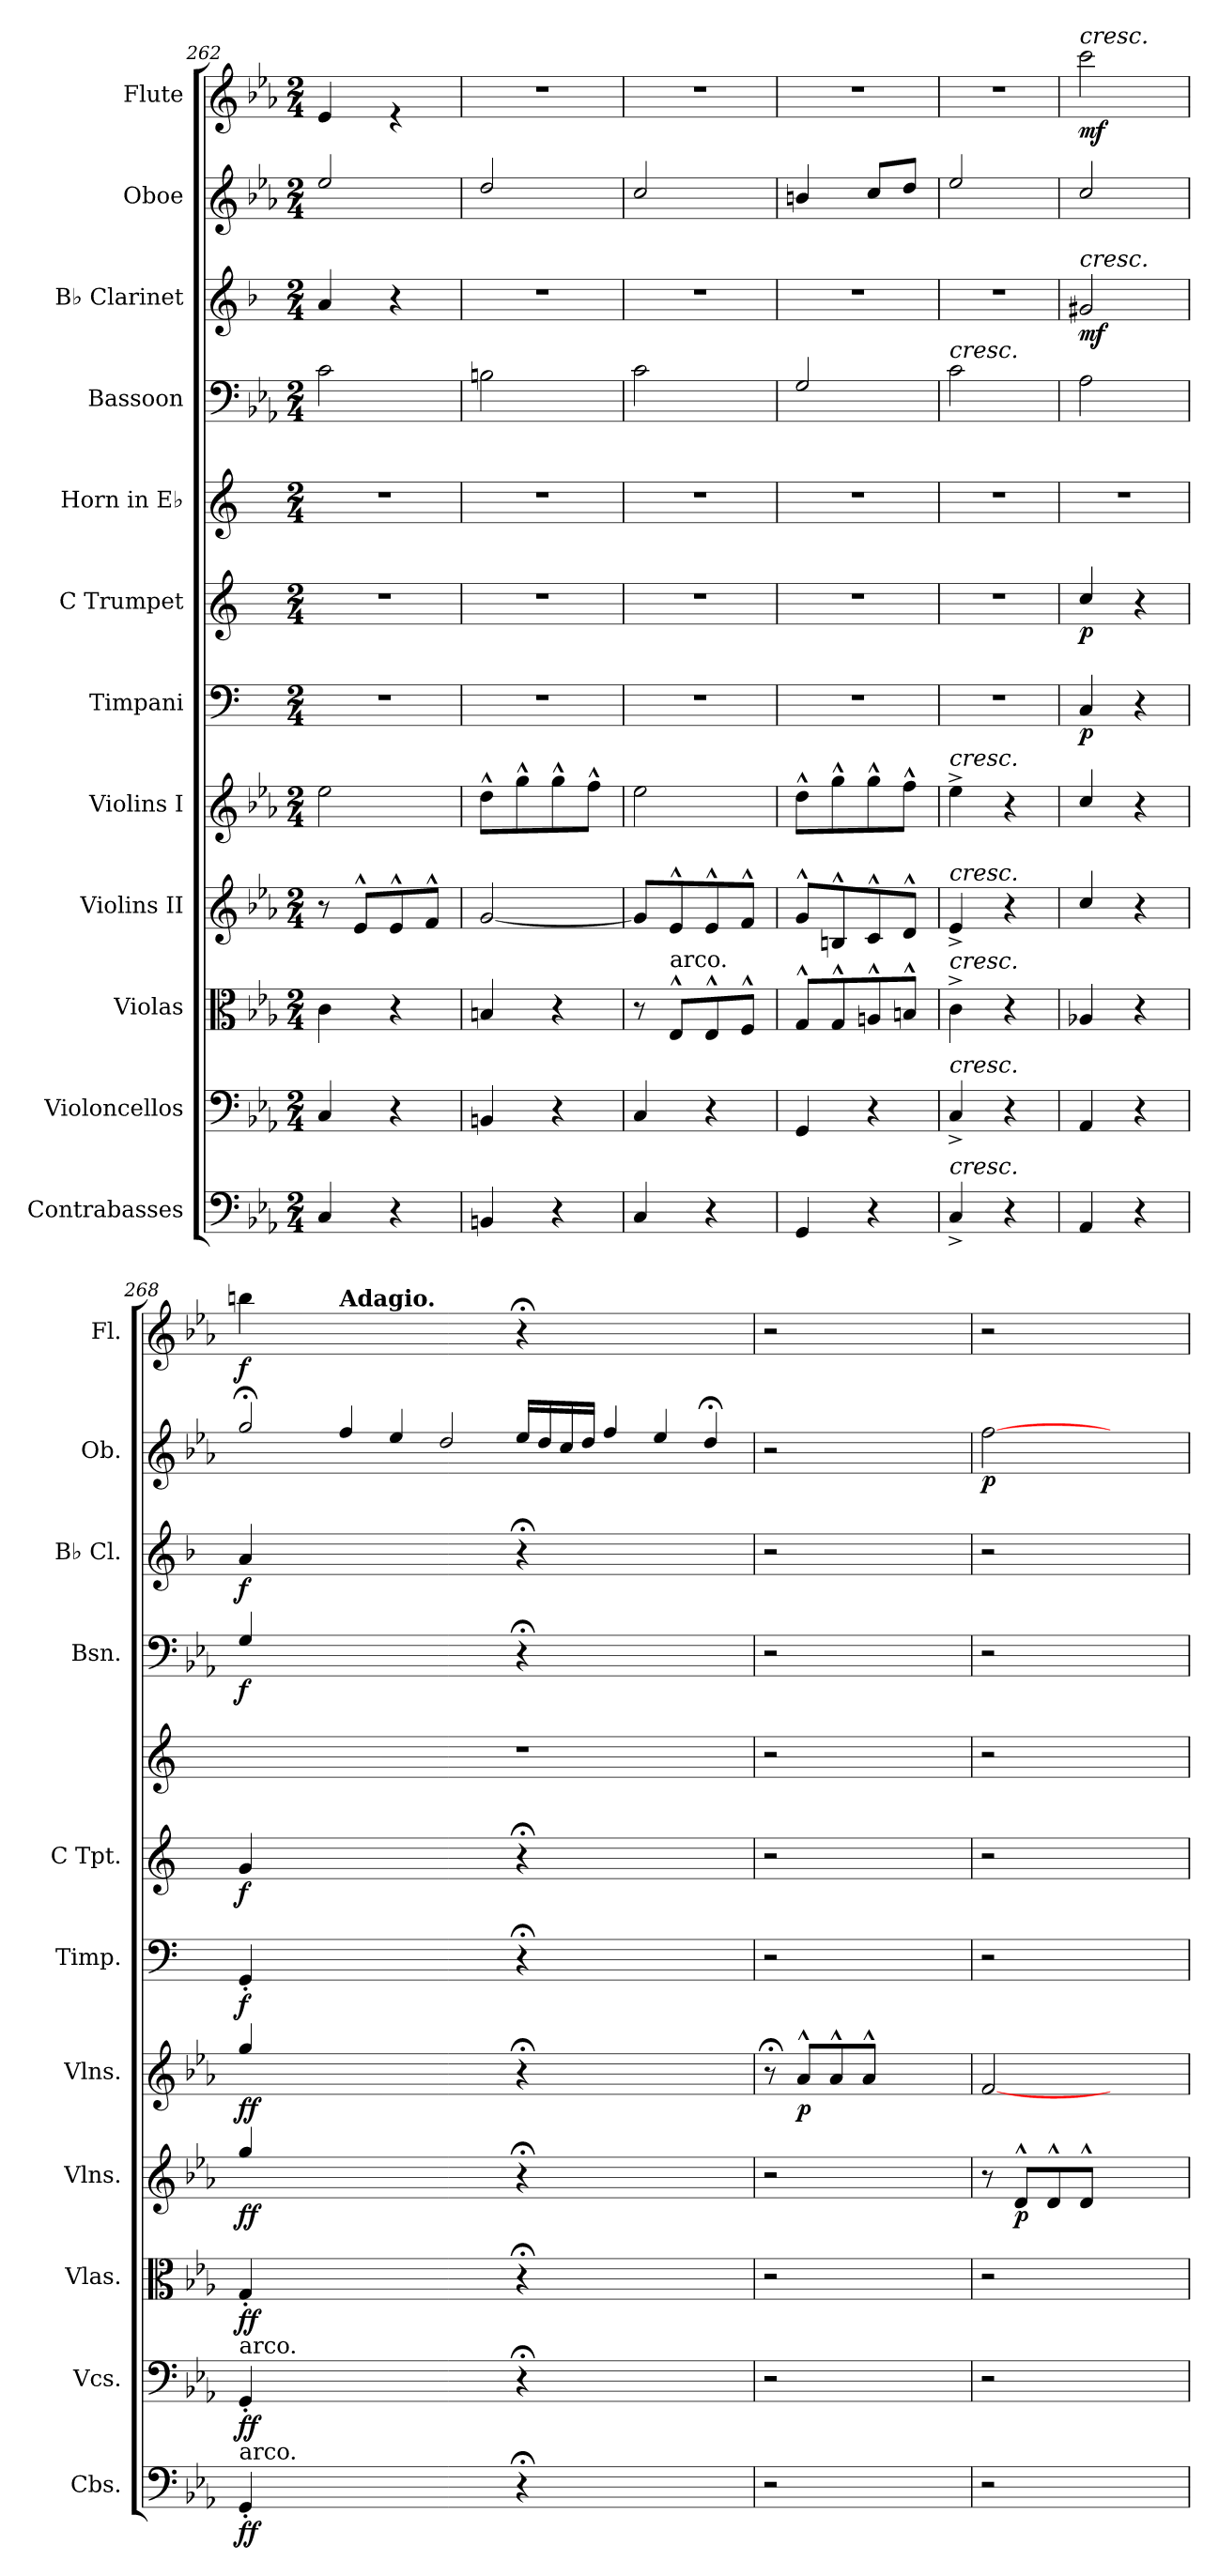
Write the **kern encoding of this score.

**kern	**dynam	**kern	**dynam	**kern	**dynam	**kern	**dynam	**kern	**dynam	**kern	**dynam	**kern	**dynam	**kern	**kern	**dynam	**kern	**dynam	**kern	**dynam	**kern	**dynam
*part12	*part12	*part11	*part11	*part10	*part10	*part9	*part9	*part8	*part8	*part7	*part7	*part6	*part6	*part5	*part4	*part4	*part3	*part3	*part2	*part2	*part1	*part1
*staff12	*staff12	*staff11	*staff11	*staff10	*staff10	*staff9	*staff9	*staff8	*staff8	*staff7	*staff7	*staff6	*staff6	*staff5	*staff4	*staff4	*staff3	*staff3	*staff2	*staff2	*staff1	*staff1
*I"Contrabasses	*	*I"Violoncellos	*	*I"Violas	*	*I"Violins II	*	*I"Violins I	*	*I"Timpani	*	*I"C Trumpet	*	*I"Horn in E♭	*I"Bassoon	*	*I"B♭ Clarinet	*	*I"Oboe	*	*I"Flute	*
*I'Cbs.	*	*I'Vcs.	*	*I'Vlas.	*	*I'Vlns.	*	*I'Vlns.	*	*I'Timp.	*	*I'C Tpt.	*	*	*I'Bsn.	*	*I'B♭ Cl.	*	*I'Ob.	*	*I'Fl.	*
*clefF4	*	*clefF4	*	*clefC3	*	*clefG2	*	*clefG2	*	*clefF4	*	*clefG2	*	*clefG2	*clefF4	*	*clefG2	*	*clefG2	*	*clefG2	*
*ITrd7c12	*	*	*	*	*	*	*	*	*	*	*	*	*	*ITrd4c7	*	*	*ITrd1c2	*	*	*	*	*
*k[b-e-a-]	*	*k[b-e-a-]	*	*k[b-e-a-]	*	*k[b-e-a-]	*	*k[b-e-a-]	*	*k[]	*	*k[]	*	*k[b-]	*k[b-e-a-]	*	*k[b-e-a-]	*	*k[b-e-a-]	*	*k[b-e-a-]	*
*M2/4	*	*M2/4	*	*M2/4	*	*M2/4	*	*M2/4	*	*M2/4	*	*M2/4	*	*M2/4	*M2/4	*	*M2/4	*	*M2/4	*	*M2/4	*
=262	=262	=262	=262	=262	=262	=262	=262	=262	=262	=262	=262	=262	=262	=262	=262	=262	=262	=262	=262	=262	=262	=262
4CC/	.	4C/	.	4c\	.	8r	.	2ee-\	.	2r	.	2r	.	2r	2c\	.	4g/	.	2ee-/	.	4e-/	.
.	.	.	.	.	.	8e-^^/L	.	.	.	.	.	.	.	.	.	.	.	.	.	.	.	.
4r	.	4r	.	4r	.	8e-^^/	.	.	.	.	.	.	.	.	.	.	4r	.	.	.	4re	.
.	.	.	.	.	.	8f^^/J	.	.	.	.	.	.	.	.	.	.	.	.	.	.	.	.
=263	=263	=263	=263	=263	=263	=263	=263	=263	=263	=263	=263	=263	=263	=263	=263	=263	=263	=263	=263	=263	=263	=263
4BBBn/	.	4BBn/	.	4Bn/	.	[2g/	.	8dd^^\L	.	2r	.	2r	.	2r	2Bn\	.	2r	.	2dd/	.	2r	.
.	.	.	.	.	.	.	.	8gg^^\	.	.	.	.	.	.	.	.	.	.	.	.	.	.
4r	.	4r	.	4r	.	.	.	8gg^^\	.	.	.	.	.	.	.	.	.	.	.	.	.	.
.	.	.	.	.	.	.	.	8ff^^\J	.	.	.	.	.	.	.	.	.	.	.	.	.	.
=264	=264	=264	=264	=264	=264	=264	=264	=264	=264	=264	=264	=264	=264	=264	=264	=264	=264	=264	=264	=264	=264	=264
4CC/	.	4C/	.	8r	.	8g/L]	.	2ee-\	.	2r	.	2r	.	2r	2c\	.	2r	.	2cc/	.	2r	.
!	!	!	!	!LO:TX:a:t=arco.	!	!	!	!	!	!	!	!	!	!	!	!	!	!	!	!	!	!
.	.	.	.	8E-^^/L	.	8e-^^/	.	.	.	.	.	.	.	.	.	.	.	.	.	.	.	.
4r	.	4r	.	8E-^^/	.	8e-^^/	.	.	.	.	.	.	.	.	.	.	.	.	.	.	.	.
.	.	.	.	8F^^/J	.	8f^^/J	.	.	.	.	.	.	.	.	.	.	.	.	.	.	.	.
=265	=265	=265	=265	=265	=265	=265	=265	=265	=265	=265	=265	=265	=265	=265	=265	=265	=265	=265	=265	=265	=265	=265
*	*	*	*	*	*	*	*	*	*	*	*	*	*	*	*	*	*	*	*	*	*MM170	*
4GGG/	.	4GG/	.	8G^^/L	.	8g^^/L	.	8dd^^\L	.	2r	.	2r	.	2r	2G/	.	2r	.	4bn/	.	2r	.
.	.	.	.	8G^^/	.	8Bn^^/	.	8gg^^\	.	.	.	.	.	.	.	.	.	.	.	.	.	.
4r	.	4r	.	8An^^/	.	8c^^/	.	8gg^^\	.	.	.	.	.	.	.	.	.	.	8cc/L	.	.	.
.	.	.	.	8Bn^^/J	.	8d^^/J	.	8ff^^\J	.	.	.	.	.	.	.	.	.	.	8dd/J	.	.	.
=266	=266	=266	=266	=266	=266	=266	=266	=266	=266	=266	=266	=266	=266	=266	=266	=266	=266	=266	=266	=266	=266	=266
*	*	*	*	*	*	*	*	*	*	*	*	*	*	*	*	*	*	*	*	*	*MM150	*
!	!	!	!	!	!	!	!	!	!	!	!	!	!	!	!LO:TX:a:i:t=cresc.	!	!	!	!	!	!	!
!	!	!	!	!	!	!	!	!LO:TX:a:i:t=cresc.	!	!	!	!	!	!	!	!	!	!	!	!	!	!
!	!	!	!	!	!	!LO:TX:a:i:t=cresc.	!	!	!	!	!	!	!	!	!	!	!	!	!	!	!	!
!	!	!	!	!LO:TX:a:i:t=cresc.	!	!	!	!	!	!	!	!	!	!	!	!	!	!	!	!	!	!
!	!	!LO:TX:a:i:t=cresc.	!	!	!	!	!	!	!	!	!	!	!	!	!	!	!	!	!	!	!	!
!LO:TX:a:i:t=cresc.	!	!	!	!	!	!	!	!	!	!	!	!	!	!	!	!	!	!	!	!	!	!
4CC^/	.	4C^/	.	4c^\	.	4e-^/	.	4ee-^\	.	2r	.	2r	.	2r	2c\	.	2r	.	2ee-/	.	2r	.
4r	.	4r	.	4r	.	4r	.	4r	.	.	.	.	.	.	.	.	.	.	.	.	.	.
=267	=267	=267	=267	=267	=267	=267	=267	=267	=267	=267	=267	=267	=267	=267	=267	=267	=267	=267	=267	=267	=267	=267
*	*	*	*	*	*	*	*	*	*	*	*	*	*	*	*	*	*	*	*	*	*MM120	*
!	!	!	!	!	!	!	!	!	!	!	!	!	!	!	!	!	!	!	!	!	!LO:TX:a:i:t=cresc.	!
!	!	!	!	!	!	!	!	!	!	!	!	!	!	!	!	!	!LO:TX:a:i:t=cresc.	!	!	!	!	!
!	!	!	!	!	!	!	!	!	!	!	!LO:DY:b	!	!LO:DY:b	!	!	!	!	!LO:DY:b	!	!	!	!LO:DY:b
4AAA-/	.	4AA-/	.	4A-X/	.	4cc/	.	4cc/	.	4C/	p	4cc/	p	2r	2A-\	.	2f#X/	mf	2cc/	.	2ccc\	mf
4r	.	4r	.	4r	.	4r	.	4r	.	4r	.	4r	.	.	.	.	.	.	.	.	.	.
=268	=268	=268	=268	=268	=268	=268	=268	=268	=268	=268	=268	=268	=268	=268	=268	=268	=268	=268	=268	=268	=268	=268
*	*	*	*	*	*	*	*	*	*	*	*	*	*	*	*	*	*	*	*	*	*MM25	*
!	!	!LO:TX:a:t=arco.	!	!	!	!	!	!	!	!	!	!	!	!	!	!	!	!	!	!	!	!
!LO:TX:a:t=arco.	!	!	!	!	!	!	!	!	!	!	!	!	!	!	!	!	!	!	!	!	!	!
!	!LO:DY:b	!	!LO:DY:b	!	!LO:DY:b	!	!LO:DY:b	!	!LO:DY:b	!	!LO:DY:b	!	!LO:DY:b	!	!	!LO:DY:b	!	!LO:DY:b	!	!	!	!LO:DY:b
4GGG'/	ff	4GG'/	ff	4G'/	ff	4gg/	ff	4gg/	ff	4GG'/	f	4g/	f	2ryy	4G/	f	4g/	f	2gg;</	.	4bbn\	f
4ryy	.	4ryy	.	4ryy	.	4ryy	.	4ryy	.	4ryy	.	4ryy	.	.	4ryy	.	4ryy	.	.	.	4ryy	.
!	!	!	!	!	!	!	!	!	!	!	!	!	!	!	!	!	!	!	!	!	!LO:TX:a:B:t=Adagio.	!
1ryy	.	1ryy	.	1ryy	.	1ryy	.	1ryy	.	1ryy	.	1ryy	.	2ryy	1ryy	.	1ryy	.	4ff/	.	1ryy	.
.	.	.	.	.	.	.	.	.	.	.	.	.	.	.	.	.	.	.	4ee-/	.	.	.
.	.	.	.	.	.	.	.	.	.	.	.	.	.	2ryy	.	.	.	.	2dd/	.	.	.
4r;<	.	4r;<	.	4r;<	.	4r;<	.	4r;<	.	4r;<	.	4r;<	.	1r	4r;<	.	4r;<	.	16ee-/LL	.	4r;<	.
.	.	.	.	.	.	.	.	.	.	.	.	.	.	.	.	.	.	.	16dd/	.	.	.
.	.	.	.	.	.	.	.	.	.	.	.	.	.	.	.	.	.	.	16cc/	.	.	.
.	.	.	.	.	.	.	.	.	.	.	.	.	.	.	.	.	.	.	16dd/JJ	.	.	.
2.ryy	.	2.ryy	.	2.ryy	.	2.ryy	.	2.ryy	.	2.ryy	.	2.ryy	.	.	2.ryy	.	2.ryy	.	4ff/	.	2.ryy	.
.	.	.	.	.	.	.	.	.	.	.	.	.	.	.	.	.	.	.	4ee-/	.	.	.
.	.	.	.	.	.	.	.	.	.	.	.	.	.	.	.	.	.	.	4dd;</	.	.	.
!!LO:PB:g=z
=269	=269	=269	=269	=269	=269	=269	=269	=269	=269	=269	=269	=269	=269	=269	=269	=269	=269	=269	=269	=269	=269	=269
*	*	*	*	*	*	*	*	*	*	*	*	*	*	*	*	*	*	*	*	*	*MM188	*
2r	.	2r	.	2r	.	2r	.	8r;<	.	2r	.	2r	.	2r	2r	.	2r	.	2r	.	2r	.
!	!	!	!	!	!	!	!	!	!LO:DY:b	!	!	!	!	!	!	!	!	!	!	!	!	!
.	.	.	.	.	.	.	.	8a-^^/L	p	.	.	.	.	.	.	.	.	.	.	.	.	.
.	.	.	.	.	.	.	.	8a-^^/	.	.	.	.	.	.	.	.	.	.	.	.	.	.
.	.	.	.	.	.	.	.	8a-^^/J	.	.	.	.	.	.	.	.	.	.	.	.	.	.
2ryy	.	2ryy	.	2ryy	.	2ryy	.	2ryy	.	2ryy	.	2ryy	.	2ryy	2ryy	.	2ryy	.	2ryy	.	2ryy	.
=270	=270	=270	=270	=270	=270	=270	=270	=270	=270	=270	=270	=270	=270	=270	=270	=270	=270	=270	=270	=270	=270	=270
!	!	!	!	!	!	!	!	!	!	!	!	!	!	!	!	!	!	!	!	!LO:DY:b	!	!
2r	.	2r	.	2r	.	8r	.	[2f/	.	2r	.	2r	.	2r	2r	.	2r	.	[2ff\	p	2r	.
!	!	!	!	!	!	!	!LO:DY:b	!	!	!	!	!	!	!	!	!	!	!	!	!	!	!
.	.	.	.	.	.	8d^^/L	p	.	.	.	.	.	.	.	.	.	.	.	.	.	.	.
.	.	.	.	.	.	8d^^/	.	.	.	.	.	.	.	.	.	.	.	.	.	.	.	.
.	.	.	.	.	.	8d^^/J	.	.	.	.	.	.	.	.	.	.	.	.	.	.	.	.
2ryy	.	2ryy	.	2ryy	.	2ryy	.	2ryy	.	2ryy	.	2ryy	.	2ryy	2ryy	.	2ryy	.	2ryy	.	2ryy	.
=	=	=	=	=	=	=	=	=	=	=	=	=	=	=	=	=	=	=	=	=	=	=
*-	*-	*-	*-	*-	*-	*-	*-	*-	*-	*-	*-	*-	*-	*-	*-	*-	*-	*-	*-	*-	*-	*-
